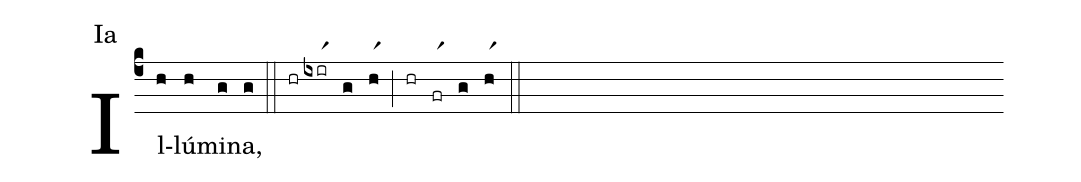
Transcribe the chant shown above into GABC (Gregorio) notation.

annotation: Ia;
%%
(c4) Il(h)lú(h)mi(g)na,(g) (::) (hr)(ixirr1)(g)(hr1)(;)(hr)(frr1)(g)(hr1)(::)
